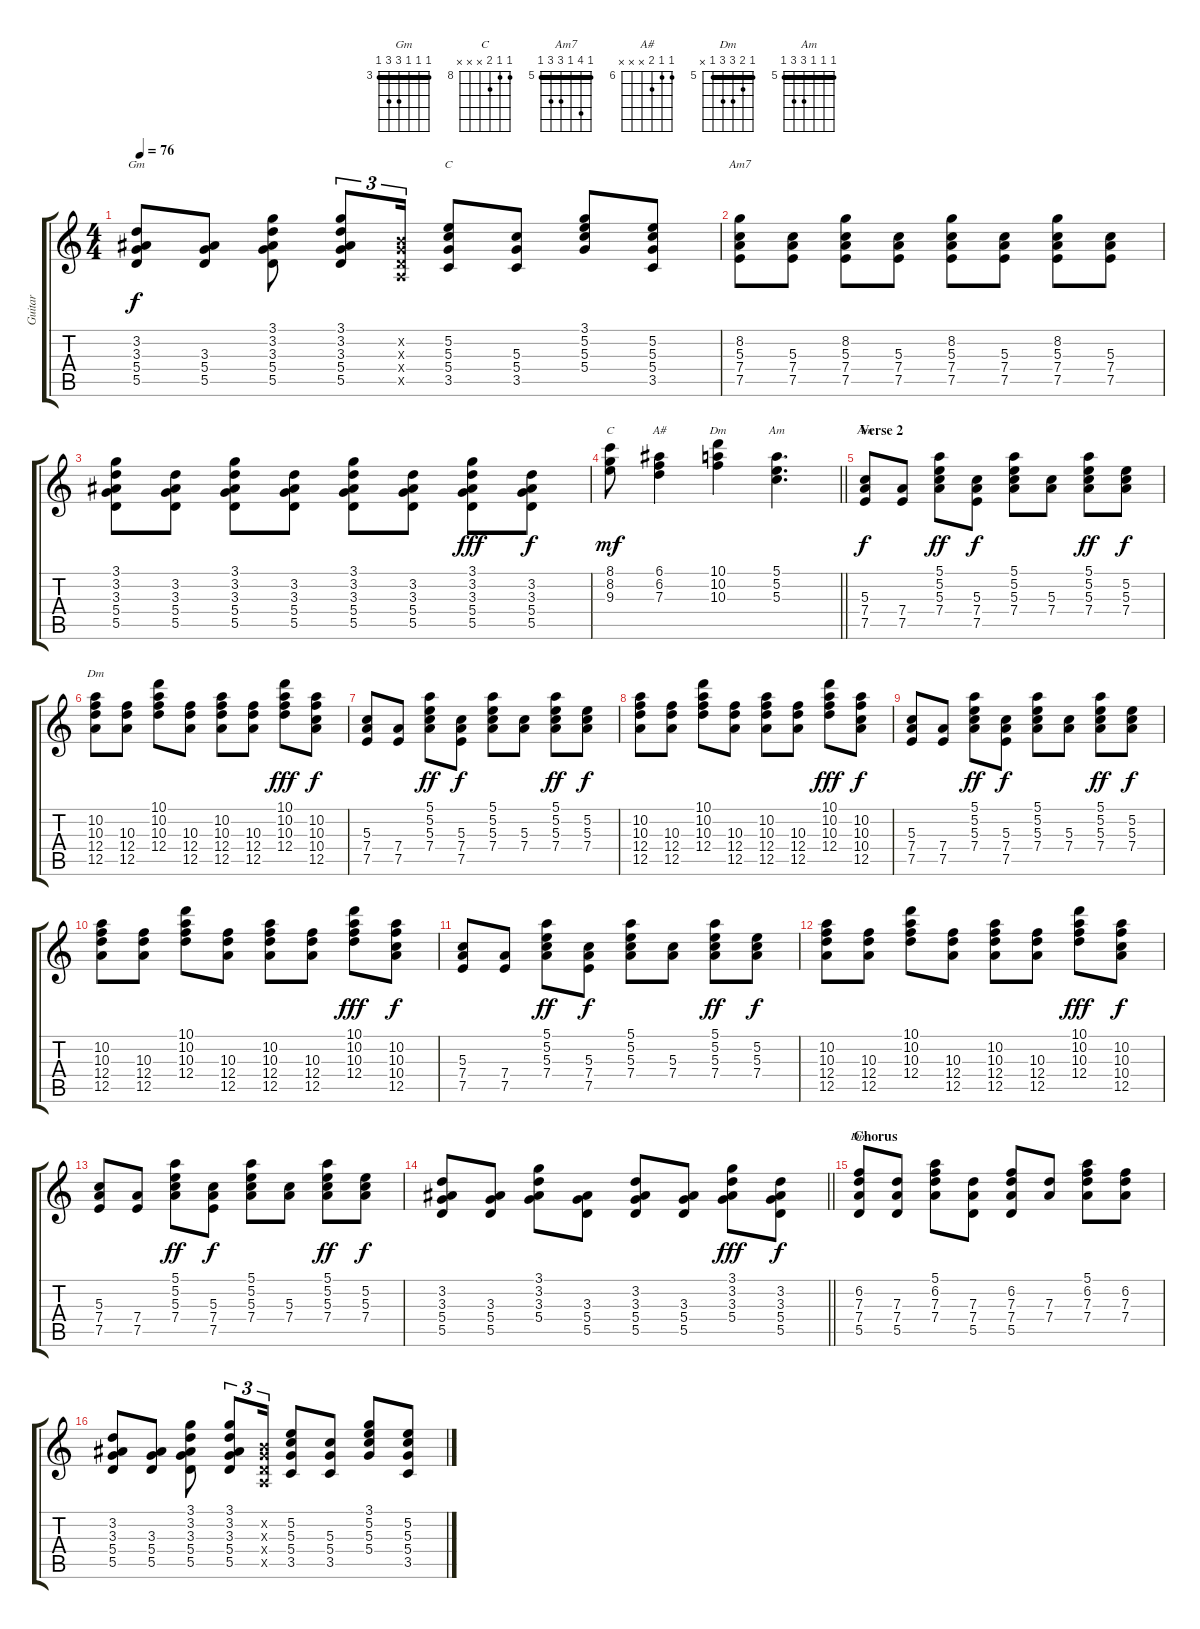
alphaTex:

\track ("Guitar" "Guitar") {instrument electricguitarjazz}
\staff {score tabs}
\tuning (E4 B3 G3 D3 A2 E2) {hide}
\chord ("Gm" 3 3 3 5 5 3) {firstfret 3 barre 3}
\chord ("C" 3 5 5 5 3 x) {firstfret 3 barre 3}
\chord ("Am7" 5 8 5 7 7 5) {firstfret 5 barre 5}
\chord ("C" 8 8 9 x x x) {firstfret 8}
\chord ("A#" 6 6 7 x x x) {firstfret 6}
\chord ("Dm" 10 10 10 x x x) {firstfret 10}
\chord ("Am" 5 5 5 x x x)
\chord ("Am" 5 5 5 7 7 5) {firstfret 5 barre 5}
\chord ("Dm" 10 10 10 12 12 10) {firstfret 10 barre 10}
\chord ("Dm" 5 6 7 7 5 x) {firstfret 5 barre 5}
\ts (4 4)
\tempo 76
\clef g2
\ks c
(3.2 3.3 5.4 5.5).8{ch "Gm" dy f} (3.3 5.4 5.5).8 (3.1 3.2 3.3 5.4 5.5).8 (3.1 3.2 3.3 5.4 5.5).8{tu (3 2)} (0.2{x} 0.3{x} 0.4{x} 0.5{x}).16{tu (3 2)} (5.2 5.3 5.4 3.5).8{ch "C"} (5.3 5.4 3.5).8 (3.1 5.2 5.3 5.4).8 (5.2 5.3 5.4 3.5).8 |
(8.2 5.3 7.4 7.5).8{ch "Am7"} (5.3 7.4 7.5).8 (8.2 5.3 7.4 7.5).8 (5.3 7.4 7.5).8 (8.2 5.3 7.4 7.5).8 (5.3 7.4 7.5).8 (8.2 5.3 7.4 7.5).8 (5.3 7.4 7.5).8 |
(3.1 3.2 3.3 5.4 5.5).8 (3.2 3.3 5.4 5.5).8 (3.1 3.2 3.3 5.4 5.5).8 (3.2 3.3 5.4 5.5).8 (3.1 3.2 3.3 5.4 5.5).8 (3.2 3.3 5.4 5.5).8 (3.1 3.2 3.3 5.4 5.5).8{dy fff} (3.2 3.3 5.4 5.5).8{dy f} |
\barLineRight lightlight
(8.1 8.2 9.3).8{ch "C" dy mf} (6.1 6.2 7.3).4{ch "A#"} (10.1 10.2 10.3).4{ch "Dm"} (5.1 5.2 5.3).4{d ch "Am"} |
\section ("" "Verse 2")
(5.3 7.4 7.5).8{ch "Am" dy f} (7.4 7.5).8 (5.1 5.2 5.3 7.4).8{dy ff} (5.3 7.4 7.5).8{dy f} (5.1 5.2 5.3 7.4).8 (5.3 7.4).8 (5.1 5.2 5.3 7.4).8{dy ff} (5.2 5.3 7.4).8{dy f} |
(10.2 10.3 12.4 12.5).8{ch "Dm"} (10.3 12.4 12.5).8 (10.1 10.2 10.3 12.4).8 (10.3 12.4 12.5).8 (10.2 10.3 12.4 12.5).8 (10.3 12.4 12.5).8 (10.1 10.2 10.3 12.4).8{dy fff} (10.2 10.3 10.4 12.5).8{dy f} |
(5.3 7.4 7.5).8 (7.4 7.5).8 (5.1 5.2 5.3 7.4).8{dy ff} (5.3 7.4 7.5).8{dy f} (5.1 5.2 5.3 7.4).8 (5.3 7.4).8 (5.1 5.2 5.3 7.4).8{dy ff} (5.2 5.3 7.4).8{dy f} |
(10.2 10.3 12.4 12.5).8 (10.3 12.4 12.5).8 (10.1 10.2 10.3 12.4).8 (10.3 12.4 12.5).8 (10.2 10.3 12.4 12.5).8 (10.3 12.4 12.5).8 (10.1 10.2 10.3 12.4).8{dy fff} (10.2 10.3 10.4 12.5).8{dy f} |
(5.3 7.4 7.5).8 (7.4 7.5).8 (5.1 5.2 5.3 7.4).8{dy ff} (5.3 7.4 7.5).8{dy f} (5.1 5.2 5.3 7.4).8 (5.3 7.4).8 (5.1 5.2 5.3 7.4).8{dy ff} (5.2 5.3 7.4).8{dy f} |
(10.2 10.3 12.4 12.5).8 (10.3 12.4 12.5).8 (10.1 10.2 10.3 12.4).8 (10.3 12.4 12.5).8 (10.2 10.3 12.4 12.5).8 (10.3 12.4 12.5).8 (10.1 10.2 10.3 12.4).8{dy fff} (10.2 10.3 10.4 12.5).8{dy f} |
(5.3 7.4 7.5).8 (7.4 7.5).8 (5.1 5.2 5.3 7.4).8{dy ff} (5.3 7.4 7.5).8{dy f} (5.1 5.2 5.3 7.4).8 (5.3 7.4).8 (5.1 5.2 5.3 7.4).8{dy ff} (5.2 5.3 7.4).8{dy f} |
(10.2 10.3 12.4 12.5).8 (10.3 12.4 12.5).8 (10.1 10.2 10.3 12.4).8 (10.3 12.4 12.5).8 (10.2 10.3 12.4 12.5).8 (10.3 12.4 12.5).8 (10.1 10.2 10.3 12.4).8{dy fff} (10.2 10.3 10.4 12.5).8{dy f} |
(5.3 7.4 7.5).8 (7.4 7.5).8 (5.1 5.2 5.3 7.4).8{dy ff} (5.3 7.4 7.5).8{dy f} (5.1 5.2 5.3 7.4).8 (5.3 7.4).8 (5.1 5.2 5.3 7.4).8{dy ff} (5.2 5.3 7.4).8{dy f} |
\barLineRight lightlight
(3.2 3.3 5.4 5.5).8 (3.3 5.4 5.5).8 (3.1 3.2 3.3 5.4).8 (3.3 5.4 5.5).8 (3.2 3.3 5.4 5.5).8 (3.3 5.4 5.5).8 (3.1 3.2 3.3 5.4).8{dy fff} (3.2 3.3 5.4 5.5).8{dy f} |
\section ("" "Chorus")
(6.2 7.3 7.4 5.5).8{ch "Dm"} (7.3 7.4 5.5).8 (5.1 6.2 7.3 7.4).8 (7.3 7.4 5.5).8 (6.2 7.3 7.4 5.5).8 (7.3 7.4).8 (5.1 6.2 7.3 7.4).8 (6.2 7.3 7.4).8 |
(3.2 3.3 5.4 5.5).8 (3.3 5.4 5.5).8 (3.1 3.2 3.3 5.4 5.5).8 (3.1 3.2 3.3 5.4 5.5).8{tu (3 2)} (0.2{x} 0.3{x} 0.4{x} 0.5{x}).16{tu (3 2)} (5.2 5.3 5.4 3.5).8 (5.3 5.4 3.5).8 (3.1 5.2 5.3 5.4).8 (5.2 5.3 5.4 3.5).8
